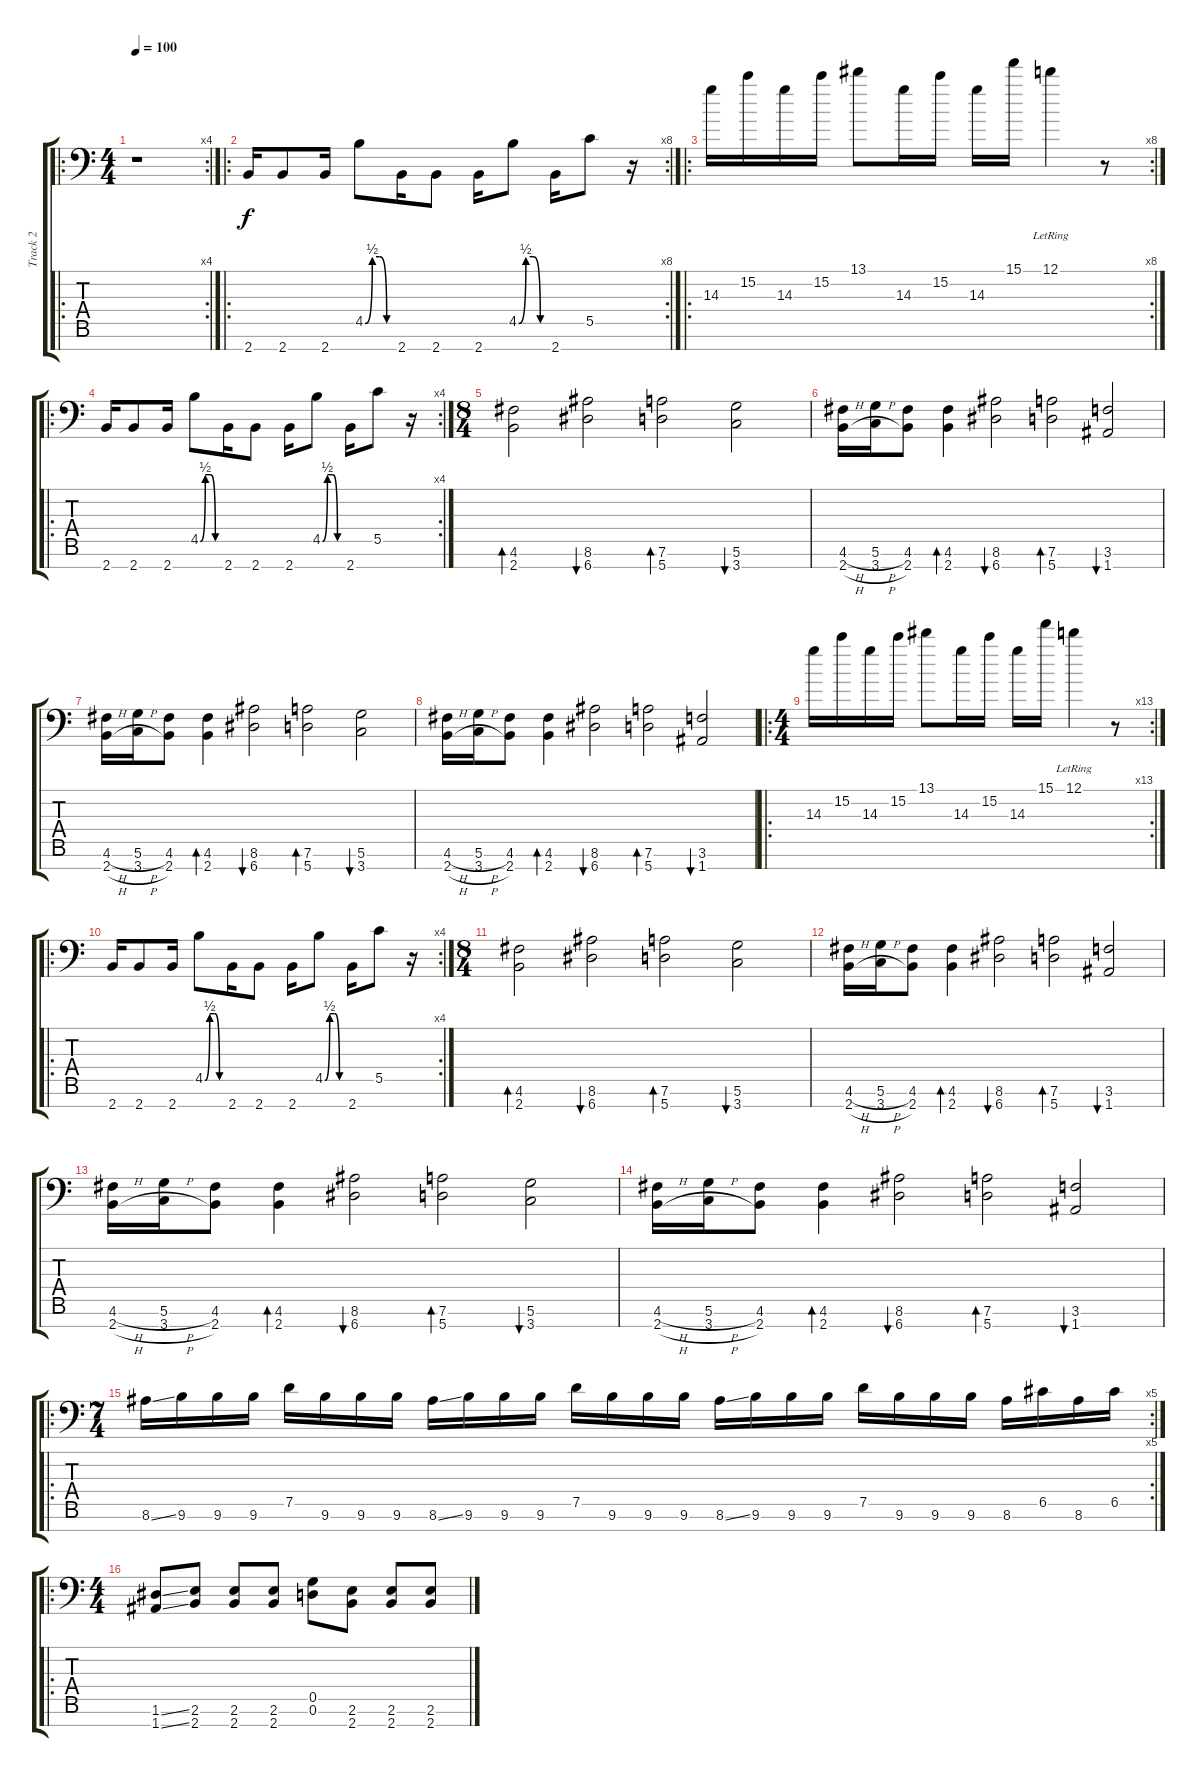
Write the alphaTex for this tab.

\track ("Track 2" "Track 2") {instrument distortionguitar}
\staff {score tabs}
\tuning (D4 A3 F3 C3 G2 D2 A1) {hide}
\ro
\rc 4
\ts (4 4)
\tempo 100
\clef f4
\ks c
r.1{dy f instrument distortionguitar} |
\ro
\rc 8
2.7.16 2.7.8 2.7.16 4.5{be (custom 0 0 15 2 30 2 45 0 60 0)}.8 2.7.16 2.7.8 2.7.16 4.5{be (custom 0 0 15 2 30 2 45 0 60 0)}.8 2.7.16 5.5.8 r.16 |
\ro
\rc 8
14.3.16 15.2.16 14.3.16 15.2.16 13.1.8 14.3.16 15.2.16 14.3.16 15.1.16 12.1{lr}.4 r.8 |
\ro
\rc 4
2.7.16 2.7.8 2.7.16 4.5{be (custom 0 0 15 2 30 2 45 0 60 0)}.8 2.7.16 2.7.8 2.7.16 4.5{be (custom 0 0 15 2 30 2 45 0 60 0)}.8 2.7.16 5.5.8 r.16 |
\ts (8 4)
(4.6 2.7).2{bd 60} (8.6 6.7).2{bu 60} (7.6 5.7).2{bd 60} (5.6 3.7).2{bu 60} |
(4.6{h} 2.7{h}).16 (5.6{h} 3.7{h}).16 (4.6 2.7).8 (4.6 2.7).4{bd 60} (8.6 6.7).2{bu 60} (7.6 5.7).2{bd 60} (3.6 1.7).2{bu 60} |
(4.6{h} 2.7{h}).16 (5.6{h} 3.7{h}).16 (4.6 2.7).8 (4.6 2.7).4{bd 60} (8.6 6.7).2{bu 60} (7.6 5.7).2{bd 60} (5.6 3.7).2{bu 60} |
(4.6{h} 2.7{h}).16 (5.6{h} 3.7{h}).16 (4.6 2.7).8 (4.6 2.7).4{bd 60} (8.6 6.7).2{bu 60} (7.6 5.7).2{bd 60} (3.6 1.7).2{bu 60} |
\ro
\rc 13
\ts (4 4)
14.3.16 15.2.16 14.3.16 15.2.16 13.1.8 14.3.16 15.2.16 14.3.16 15.1.16 12.1{lr}.4 r.8 |
\ro
\rc 4
2.7.16 2.7.8 2.7.16 4.5{be (custom 0 0 15 2 30 2 45 0 60 0)}.8 2.7.16 2.7.8 2.7.16 4.5{be (custom 0 0 15 2 30 2 45 0 60 0)}.8 2.7.16 5.5.8 r.16 |
\ts (8 4)
(4.6 2.7).2{bd 60} (8.6 6.7).2{bu 60} (7.6 5.7).2{bd 60} (5.6 3.7).2{bu 60} |
(4.6{h} 2.7{h}).16 (5.6{h} 3.7{h}).16 (4.6 2.7).8 (4.6 2.7).4{bd 60} (8.6 6.7).2{bu 60} (7.6 5.7).2{bd 60} (3.6 1.7).2{bu 60} |
(4.6{h} 2.7{h}).16 (5.6{h} 3.7{h}).16 (4.6 2.7).8 (4.6 2.7).4{bd 60} (8.6 6.7).2{bu 60} (7.6 5.7).2{bd 60} (5.6 3.7).2{bu 60} |
(4.6{h} 2.7{h}).16 (5.6{h} 3.7{h}).16 (4.6 2.7).8 (4.6 2.7).4{bd 60} (8.6 6.7).2{bu 60} (7.6 5.7).2{bd 60} (3.6 1.7).2{bu 60} |
\ro
\rc 5
\ts (7 4)
8.6{ss}.16 9.6.16 9.6.16 9.6.16 7.5.16 9.6.16 9.6.16 9.6.16 8.6{ss}.16 9.6.16 9.6.16 9.6.16 7.5.16 9.6.16 9.6.16 9.6.16 8.6{ss}.16 9.6.16 9.6.16 9.6.16 7.5.16 9.6.16 9.6.16 9.6.16 8.6.16 6.5.16 8.6.16 6.5.16 |
\ro
\ts (4 4)
(1.6{ss} 1.7{ss}).8 (2.6 2.7).8 (2.6 2.7).8 (2.6 2.7).8 (0.5 0.6).8 (2.6 2.7).8 (2.6 2.7).8 (2.6 2.7).8
